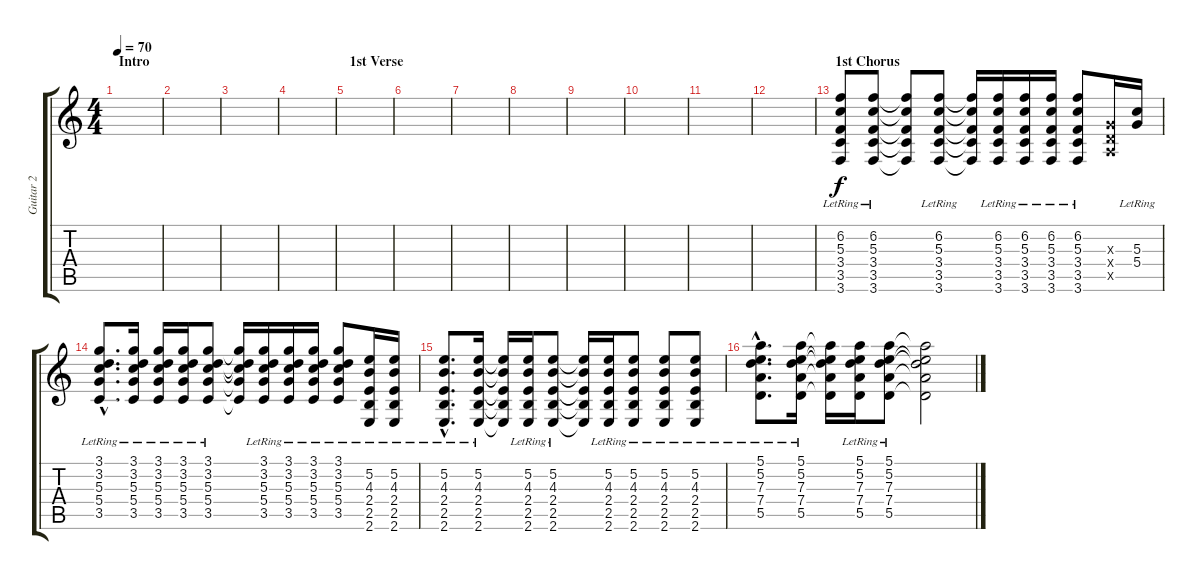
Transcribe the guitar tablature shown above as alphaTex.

\track ("Guitar 2" "Guitar 2") {instrument electricguitarjazz}
\staff {score tabs}
\tuning (E4 B3 G3 D3 A2 D2) {hide}
\ts (4 4)
\section ("" "Intro")
\tempo 70
\clef g2
\ks c
|
|
|
|
\section ("" "1st Verse")
|
|
|
|
|
|
|
|
\section ("" "1st Chorus")
(6.2{lr} 5.3{lr} 3.4{lr} 3.5{lr} 3.6{lr}).8 (6.2{lr} 5.3{lr} 3.4{lr} 3.5{lr} 3.6{lr}).8 (6.2{t} 5.3{t} 3.4{t} 3.5{t} 3.6{t}).8{dy f} (6.2{lr} 5.3{lr} 3.4{lr} 3.5{lr} 3.6{lr}).8 (6.2{t} 5.3{t} 3.4{t} 3.5{t} 3.6{t}).16 (6.2{lr} 5.3{lr} 3.4{lr} 3.5{lr} 3.6{lr}).16 (6.2{lr} 5.3{lr} 3.4{lr} 3.5{lr} 3.6{lr}).16 (6.2{lr} 5.3{lr} 3.4{lr} 3.5{lr} 3.6{lr}).16 (6.2{lr} 5.3{lr} 3.4{lr} 3.5{lr} 3.6{lr}).8 (0.3{x} 0.4{x} 0.5{x}).16 (5.3{lr} 5.4{lr}).16 |
(3.1{hac lr} 3.2{hac lr} 5.3{hac lr} 5.4{hac lr} 3.5{hac lr}).8{d} (3.1{lr} 3.2{lr} 5.3{lr} 5.4{lr} 3.5{lr}).16 (3.1{lr} 3.2{lr} 5.3{lr} 5.4{lr} 3.5{lr}).16 (3.1{lr} 3.2{lr} 5.3{lr} 5.4{lr} 3.5{lr}).16 (3.1{lr} 3.2{lr} 5.3{lr} 5.4{lr} 3.5{lr}).8 (3.1{t} 3.2{t} 5.3{t} 5.4{t} 3.5{t}).16 (3.1{lr} 3.2{lr} 5.3{lr} 5.4{lr} 3.5{lr}).16 (3.1{lr} 3.2{lr} 5.3{lr} 5.4{lr} 3.5{lr}).16 (3.1{lr} 3.2{lr} 5.3{lr} 5.4{lr} 3.5{lr}).16 (3.1{lr} 3.2{lr} 5.3{lr} 5.4{lr} 3.5{lr}).8 (5.2{lr} 4.3{lr} 2.4{lr} 2.5{lr} 2.6{lr}).16 (5.2{lr} 4.3{lr} 2.4{lr} 2.5{lr} 2.6{lr}).16 |
(5.2{hac lr} 4.3{hac lr} 2.4{hac lr} 2.5{hac lr} 2.6{hac lr}).8{d} (5.2{lr} 4.3{lr} 2.4{lr} 2.5{lr} 2.6{lr}).16 (5.2{t} 4.3{t} 2.4{t} 2.5{t} 2.6{t}).16 (5.2{lr} 4.3{lr} 2.4{lr} 2.5{lr} 2.6{lr}).16 (5.2{lr} 4.3{lr} 2.4{lr} 2.5{lr} 2.6{lr}).8 (5.2{t} 4.3{t} 2.4{t} 2.5{t} 2.6{t}).16 (5.2{lr} 4.3{lr} 2.4{lr} 2.5{lr} 2.6{lr}).16 (5.2{lr} 4.3{lr} 2.4{lr} 2.5{lr} 2.6{lr}).8 (5.2{lr} 4.3{lr} 2.4{lr} 2.5{lr} 2.6{lr}).8 (5.2{lr} 4.3{lr} 2.4{lr} 2.5{lr} 2.6{lr}).8 |
(5.1{hac lr} 5.2{hac lr} 7.3{hac lr} 7.4{hac lr} 5.5{hac lr}).8{d} (5.1{lr} 5.2{lr} 7.3{lr} 7.4{lr} 5.5{lr}).16 (5.1{t} 5.2{t} 7.3{t} 7.4{t} 5.5{t}).16 (5.1{lr} 5.2{lr} 7.3{lr} 7.4{lr} 5.5{lr}).16 (5.1{lr} 5.2{lr} 7.3{lr} 7.4{lr} 5.5{lr}).8 (5.1{t} 5.2{t} 7.3{t} 7.4{t} 5.5{t}).2
